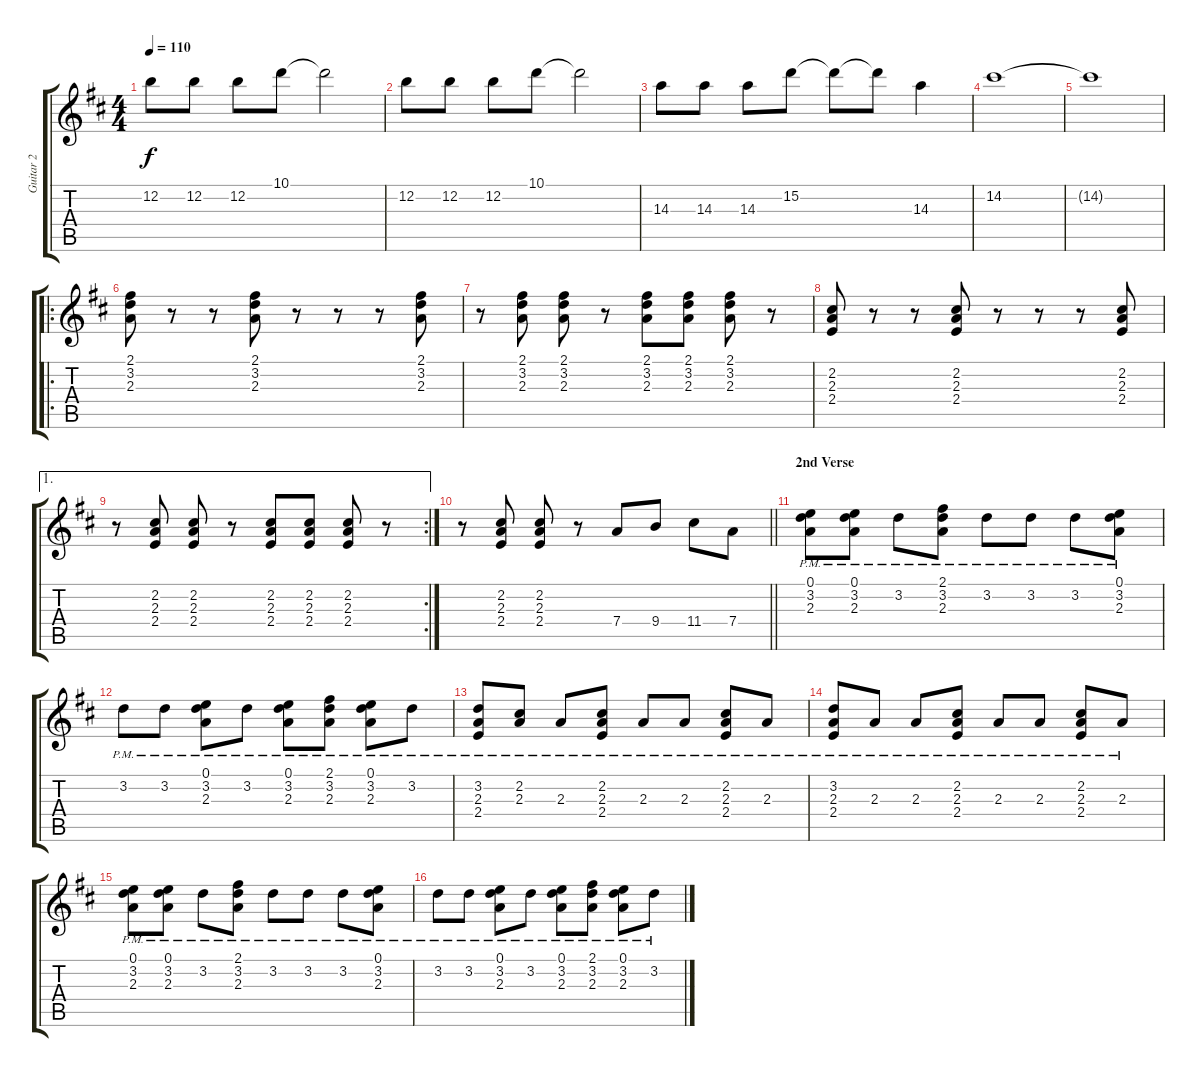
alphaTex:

\track ("Guitar 2" "Guitar 2") {instrument overdrivenguitar}
\staff {score tabs}
\tuning (E4 B3 G3 D3 A2 E2) {hide}
\ts (4 4)
\tempo 110
\clef g2
\ks d
12.2.8{dy f} 12.2.8 12.2.8 10.1.8 10.1{t}.2 |
12.2.8 12.2.8 12.2.8 10.1.8 10.1{t}.2 |
14.3.8 14.3.8 14.3.8 15.2.8 15.2{t}.8 15.2{t}.8 14.3.4 |
14.2.1 |
14.2{t}.1 |
\ro
(2.1 3.2 2.3).8{instrument overdrivenguitar} r.8 r.8 (2.1 3.2 2.3).8 r.8 r.8 r.8 (2.1 3.2 2.3).8 |
r.8 (2.1 3.2 2.3).8 (2.1 3.2 2.3).8 r.8 (2.1 3.2 2.3).8 (2.1 3.2 2.3).8 (2.1 3.2 2.3).8 r.8 |
(2.2 2.3 2.4).8 r.8 r.8 (2.2 2.3 2.4).8 r.8 r.8 r.8 (2.2 2.3 2.4).8 |
\ae 1
\rc 2
r.8 (2.2 2.3 2.4).8 (2.2 2.3 2.4).8 r.8 (2.2 2.3 2.4).8 (2.2 2.3 2.4).8 (2.2 2.3 2.4).8 r.8 |
\barLineRight lightlight
r.8 (2.2 2.3 2.4).8 (2.2 2.3 2.4).8 r.8 7.4.8 9.4.8 11.4.8 7.4.8 |
\section ("" "2nd Verse")
(0.1 3.2{pm} 2.3).8 (0.1 3.2{pm} 2.3).8 3.2{pm}.8 (2.1 3.2{pm} 2.3).8 3.2{pm}.8 3.2{pm}.8 3.2{pm}.8 (0.1 3.2{pm} 2.3).8 |
3.2{pm}.8 3.2{pm}.8 (0.1 3.2{pm} 2.3).8 3.2{pm}.8 (0.1 3.2{pm} 2.3).8 (2.1 3.2{pm} 2.3).8 (0.1 3.2{pm} 2.3).8 3.2{pm}.8 |
(3.2{pm} 2.3{pm} 2.4).8 (2.2 2.3{pm}).8 2.3{pm}.8 (2.2 2.3{pm} 2.4).8 2.3{pm}.8 2.3{pm}.8 (2.2 2.3{pm} 2.4).8 2.3{pm}.8 |
(3.2 2.3{pm} 2.4).8 2.3{pm}.8 2.3{pm}.8 (2.2 2.3{pm} 2.4).8 2.3{pm}.8 2.3{pm}.8 (2.2 2.3{pm} 2.4).8 2.3{pm}.8 |
(0.1 3.2{pm} 2.3).8 (0.1 3.2{pm} 2.3).8 3.2{pm}.8 (2.1 3.2{pm} 2.3).8 3.2{pm}.8 3.2{pm}.8 3.2{pm}.8 (0.1 3.2{pm} 2.3).8 |
3.2{pm}.8 3.2{pm}.8 (0.1 3.2{pm} 2.3).8 3.2{pm}.8 (0.1 3.2{pm} 2.3).8 (2.1 3.2{pm} 2.3).8 (0.1 3.2{pm} 2.3).8 3.2{pm}.8
